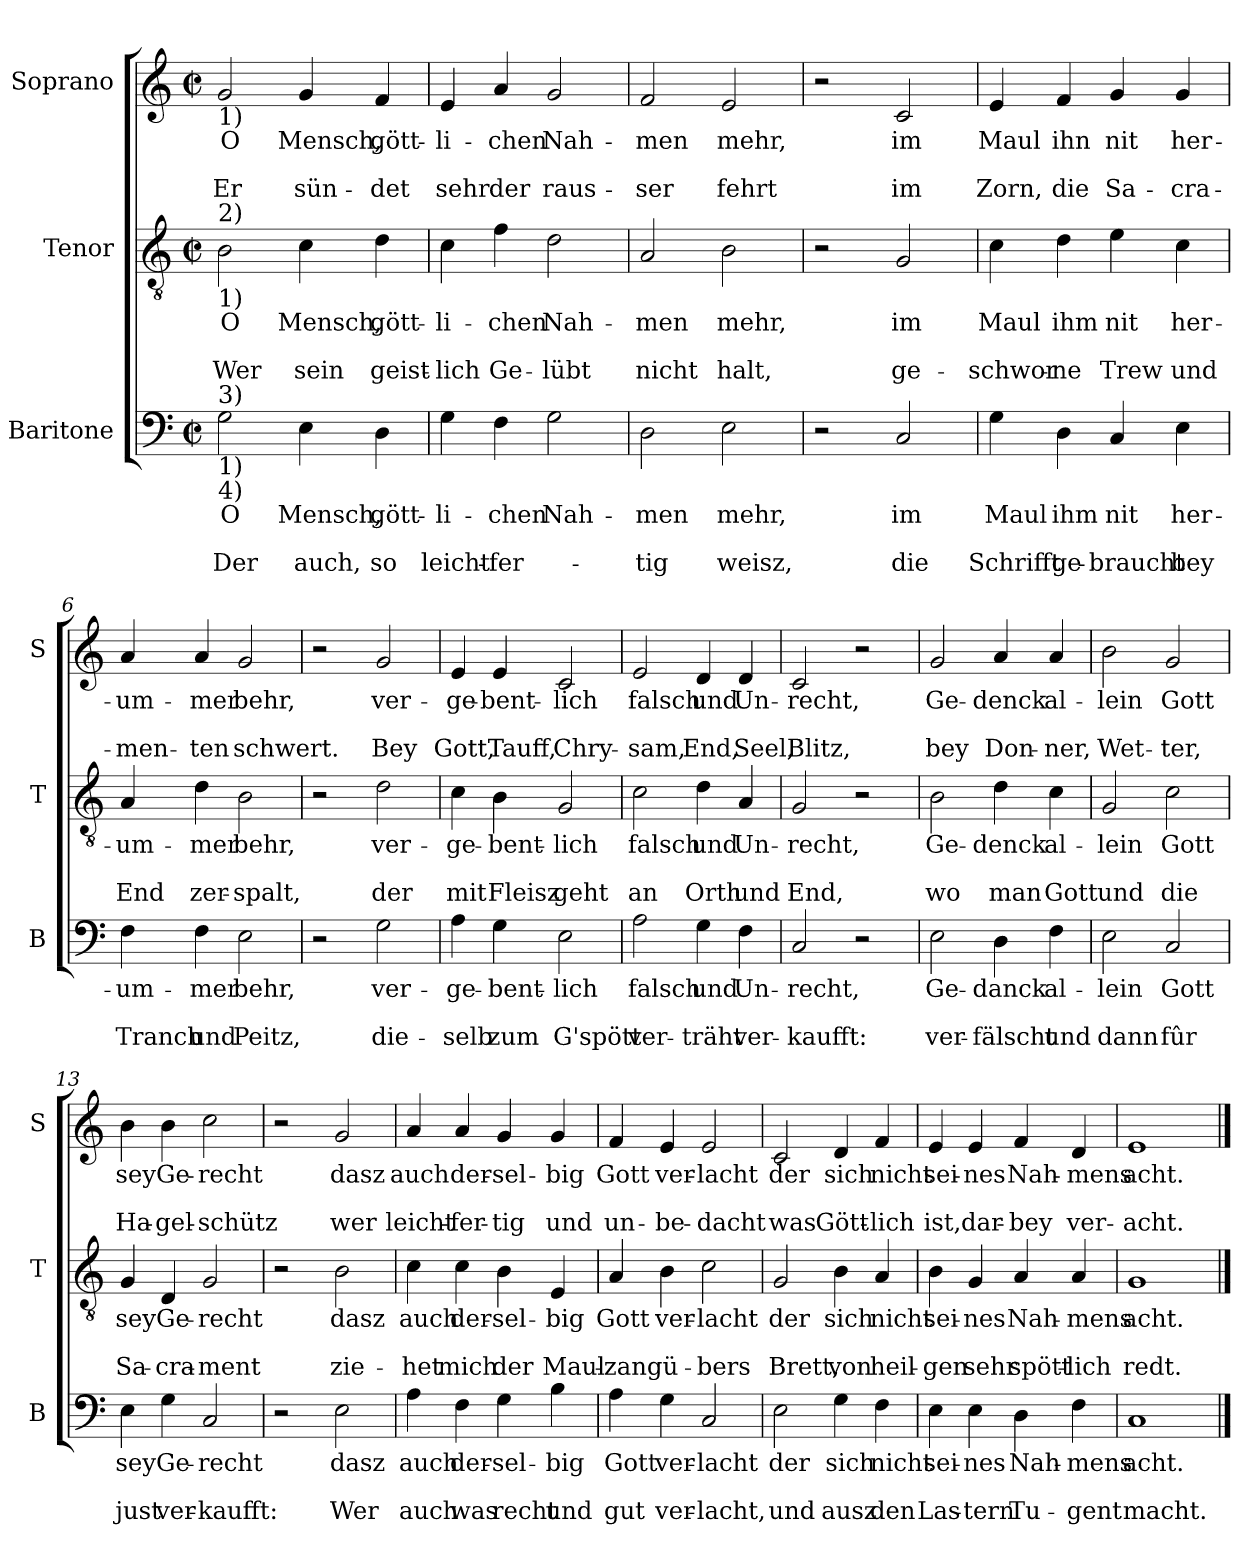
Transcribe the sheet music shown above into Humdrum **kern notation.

**kern	**text	**text	**text	**kern	**text	**text	**text	**kern	**text	**text	**text
*part3	*part3	*part3	*part3	*part2	*part2	*part2	*part2	*part1	*part1	*part1	*part1
*staff3	*staff3	*staff3	*staff3	*staff2	*staff2	*staff2	*staff2	*staff1	*staff1	*staff1	*staff1
*I"Baritone	*	*	*	*I"Tenor	*	*	*	*I"Soprano	*	*	*
*I'B	*	*	*	*I'T	*	*	*	*I'S	*	*	*
*clefF4	*	*	*	*clefGv2	*	*	*	*clefG2	*	*	*
*k[]	*	*	*	*k[]	*	*	*	*k[]	*	*	*
*C:	*	*	*	*C:	*	*	*	*C:	*	*	*
*M2/2	*	*	*	*M2/2	*	*	*	*M2/2	*	*	*
*met(c|)	*	*	*	*met(c|)	*	*	*	*met(c|)	*	*	*
=1	=1	=1	=1	=1	=1	=1	=1	=1	=1	=1	=1
!	!	!	!	!	!	!	!	!LO:TX:b:t=1)	!	!	!
!	!	!	!	!LO:TX:a:t=2)	!	!	!	!	!	!	!
!	!	!	!	!LO:TX:b:t=1)	!	!	!	!	!	!	!
!LO:TX:a:t=3)	!	!	!	!	!	!	!	!	!	!	!
!LO:TX:b:t=1)	!	!	!	!	!	!	!	!	!	!	!
!LO:TX:b:t=4)	!	!	!	!	!	!	!	!	!	!	!
!	!LO:LY:b	!	!LO:LY:b	!	!LO:LY:b	!	!LO:LY:b	!	!LO:LY:b	!	!LO:LY:b
2G\	O	.	Der	2B\	O	.	Wer	2g/	O	.	Er
!	!LO:LY:b	!	!LO:LY:b	!	!LO:LY:b	!	!LO:LY:b	!	!LO:LY:b	!	!LO:LY:b
4E\	Mensch,	.	auch,	4c\	Mensch,	.	sein	4g/	Mensch,	.	sün-
!	!LO:LY:b	!	!LO:LY:b	!	!LO:LY:b	!	!LO:LY:b	!	!LO:LY:b	!	!LO:LY:b
4D\	gött-	.	so	4d\	gött-	.	geist-	4f/	gött-	.	-det
=2	=2	=2	=2	=2	=2	=2	=2	=2	=2	=2	=2
!	!LO:LY:b	!	!LO:LY:b	!	!LO:LY:b	!	!LO:LY:b	!	!LO:LY:b	!	!LO:LY:b
4G\	-li-	.	leicht-	4c\	-li-	.	-lich	4e/	-li-	.	sehr
!	!LO:LY:b	!	!LO:LY:b	!	!LO:LY:b	!	!LO:LY:b	!	!LO:LY:b	!	!LO:LY:b
4F\	-chen	.	-fer-	4f\	-chen	.	Ge-	4a/	-chen	.	der
!	!LO:LY:b	!	!	!	!LO:LY:b	!	!LO:LY:b	!	!LO:LY:b	!	!LO:LY:b
2G\	Nah-	.	.	2d\	Nah-	.	-lübt	2g/	Nah-	.	raus-
=3	=3	=3	=3	=3	=3	=3	=3	=3	=3	=3	=3
!	!LO:LY:b	!	!LO:LY:b	!	!LO:LY:b	!	!LO:LY:b	!	!LO:LY:b	!	!LO:LY:b
2D\	-men	.	-tig	2A/	-men	.	nicht	2f/	-men	.	-ser
!	!LO:LY:b	!	!LO:LY:b	!	!LO:LY:b	!	!LO:LY:b	!	!LO:LY:b	!	!LO:LY:b
2E\	mehr,	.	weisz,	2B\	mehr,	.	halt,	2e/	mehr,	.	fehrt
=4	=4	=4	=4	=4	=4	=4	=4	=4	=4	=4	=4
2r	.	.	.	2r	.	.	.	2r	.	.	.
!	!LO:LY:b	!	!LO:LY:b	!	!LO:LY:b	!	!LO:LY:b	!	!LO:LY:b	!	!LO:LY:b
2C/	im	.	die	2G/	im	.	ge-	2c/	im	.	im
=5	=5	=5	=5	=5	=5	=5	=5	=5	=5	=5	=5
!	!LO:LY:b	!	!LO:LY:b	!	!LO:LY:b	!	!LO:LY:b	!	!LO:LY:b	!	!LO:LY:b
4G\	Maul	.	Schrifft	4c\	Maul	.	-schwor-	4e/	Maul	.	Zorn,
!	!LO:LY:b	!	!LO:LY:b	!	!LO:LY:b	!	!LO:LY:b	!	!LO:LY:b	!	!LO:LY:b
4D\	ihm	.	ge-	4d\	ihm	.	-ne	4f/	ihn	.	die
!	!LO:LY:b	!	!LO:LY:b	!	!LO:LY:b	!	!LO:LY:b	!	!LO:LY:b	!	!LO:LY:b
4C/	nit	.	-braucht	4e\	nit	.	Trew	4g/	nit	.	Sa-
!	!LO:LY:b	!	!LO:LY:b	!	!LO:LY:b	!	!LO:LY:b	!	!LO:LY:b	!	!LO:LY:b
4E\	her-	.	bey	4c\	her-	.	und	4g/	her-	.	-cra-
=6	=6	=6	=6	=6	=6	=6	=6	=6	=6	=6	=6
!	!LO:LY:b	!	!LO:LY:b	!	!LO:LY:b	!	!LO:LY:b	!	!LO:LY:b	!	!LO:LY:b
4F\	-um-	.	Tranch	4A/	-um-	.	End	4a/	-um-	.	-men-
!	!LO:LY:b	!	!LO:LY:b	!	!LO:LY:b	!	!LO:LY:b	!	!LO:LY:b	!	!LO:LY:b
4F\	-mer	.	und	4d\	-mer	.	zer-	4a/	-mer	.	-ten
!	!LO:LY:b	!	!LO:LY:b	!	!LO:LY:b	!	!LO:LY:b	!	!LO:LY:b	!	!LO:LY:b
2E\	behr,	.	Peitz,	2B\	behr,	.	-spalt,	2g/	behr,	.	schwert.
!!LO:LB:g=z
=7	=7	=7	=7	=7	=7	=7	=7	=7	=7	=7	=7
2r	.	.	.	2r	.	.	.	2r	.	.	.
!	!LO:LY:b	!	!LO:LY:b	!	!LO:LY:b	!	!LO:LY:b	!	!LO:LY:b	!	!LO:LY:b
2G\	ver-	.	die-	2d\	ver-	.	der	2g/	ver-	.	Bey
=8	=8	=8	=8	=8	=8	=8	=8	=8	=8	=8	=8
!	!LO:LY:b	!	!LO:LY:b	!	!LO:LY:b	!	!LO:LY:b	!	!LO:LY:b	!	!LO:LY:b
4A\	-ge-	.	-selb	4c\	-ge-	.	mit	4e/	-ge-	.	Gott,
!	!LO:LY:b	!	!LO:LY:b	!	!LO:LY:b	!	!LO:LY:b	!	!LO:LY:b	!	!LO:LY:b
4G\	-bent-	.	zum	4B\	-bent-	.	Fleisz	4e/	-bent-	.	Tauff,
!	!LO:LY:b	!	!LO:LY:b	!	!LO:LY:b	!	!LO:LY:b	!	!LO:LY:b	!	!LO:LY:b
2E\	-lich	.	G'spött	2G/	-lich	.	geht	2c/	-lich	.	Chry-
=9	=9	=9	=9	=9	=9	=9	=9	=9	=9	=9	=9
!	!LO:LY:b	!	!LO:LY:b	!	!LO:LY:b	!	!LO:LY:b	!	!LO:LY:b	!	!LO:LY:b
2A\	falsch	.	ver-	2c\	falsch	.	an	2e/	falsch	.	-sam,
!	!LO:LY:b	!	!LO:LY:b	!	!LO:LY:b	!	!LO:LY:b	!	!LO:LY:b	!	!LO:LY:b
4G\	und	.	-träht	4d\	und	.	Orth	4d/	und	.	End,
!	!LO:LY:b	!	!LO:LY:b	!	!LO:LY:b	!	!LO:LY:b	!	!LO:LY:b	!	!LO:LY:b
4F\	Un-	.	ver-	4A/	Un-	.	und	4d/	Un-	.	Seel,
=10	=10	=10	=10	=10	=10	=10	=10	=10	=10	=10	=10
!	!LO:LY:b	!	!LO:LY:b	!	!LO:LY:b	!	!LO:LY:b	!	!LO:LY:b	!	!LO:LY:b
2C/	-recht,	.	-kaufft:	2G/	-recht,	.	End,	2c/	-recht,	.	Blitz,
2r	.	.	.	2r	.	.	.	2r	.	.	.
=11	=11	=11	=11	=11	=11	=11	=11	=11	=11	=11	=11
!	!LO:LY:b	!	!LO:LY:b	!	!LO:LY:b	!	!LO:LY:b	!	!LO:LY:b	!	!LO:LY:b
2E\	Ge-	.	ver-	2B\	Ge-	.	wo	2g/	Ge-	.	bey
!	!LO:LY:b	!	!LO:LY:b	!	!LO:LY:b	!	!LO:LY:b	!	!LO:LY:b	!	!LO:LY:b
4D\	-danck	.	-fälscht	4d\	-denck	.	man	4a/	-denck	.	Don-
!	!LO:LY:b	!	!LO:LY:b	!	!LO:LY:b	!	!LO:LY:b	!	!LO:LY:b	!	!LO:LY:b
4F\	al-	.	und	4c\	al-	.	Gott	4a/	al-	.	-ner,
=12	=12	=12	=12	=12	=12	=12	=12	=12	=12	=12	=12
!	!LO:LY:b	!	!LO:LY:b	!	!LO:LY:b	!	!LO:LY:b	!	!LO:LY:b	!	!LO:LY:b
2E\	-lein	.	dann	2G/	-lein	.	und	2b\	-lein	.	Wet-
!	!LO:LY:b	!	!LO:LY:b	!	!LO:LY:b	!	!LO:LY:b	!	!LO:LY:b	!	!LO:LY:b
2C/	Gott	.	fûr	2c\	Gott	.	die	2g/	Gott	.	-ter,
!!LO:PB:g=z
=13	=13	=13	=13	=13	=13	=13	=13	=13	=13	=13	=13
!	!LO:LY:b	!	!LO:LY:b	!	!LO:LY:b	!	!LO:LY:b	!	!LO:LY:b	!	!LO:LY:b
4E\	sey	.	just	4G/	sey	.	Sa-	4b\	sey	.	Ha-
!	!LO:LY:b	!	!LO:LY:b	!	!LO:LY:b	!	!LO:LY:b	!	!LO:LY:b	!	!LO:LY:b
4G\	Ge-	.	ver-	4D/	Ge-	.	-cra-	4b\	Ge-	.	-gel-
!	!LO:LY:b	!	!LO:LY:b	!	!LO:LY:b	!	!LO:LY:b	!	!LO:LY:b	!	!LO:LY:b
2C/	-recht	.	-kaufft:	2G/	-recht	.	-ment	2cc\	-recht	.	-schütz
=14	=14	=14	=14	=14	=14	=14	=14	=14	=14	=14	=14
2r	.	.	.	2r	.	.	.	2r	.	.	.
!	!LO:LY:b	!	!LO:LY:b	!	!LO:LY:b	!	!LO:LY:b	!	!LO:LY:b	!	!LO:LY:b
2E\	dasz	.	Wer	2B\	dasz	.	zie-	2g/	dasz	.	wer
=15	=15	=15	=15	=15	=15	=15	=15	=15	=15	=15	=15
!	!LO:LY:b	!	!LO:LY:b	!	!LO:LY:b	!	!LO:LY:b	!	!LO:LY:b	!	!LO:LY:b
4A\	auch	.	auch	4c\	auch	.	-het	4a/	auch	.	leicht-
!	!LO:LY:b	!	!LO:LY:b	!	!LO:LY:b	!	!LO:LY:b	!	!LO:LY:b	!	!LO:LY:b
4F\	der-	.	was	4c\	der-	.	mich	4a/	der-	.	-fer-
!	!LO:LY:b	!	!LO:LY:b	!	!LO:LY:b	!	!LO:LY:b	!	!LO:LY:b	!	!LO:LY:b
4G\	-sel-	.	recht	4B\	-sel-	.	der	4g/	-sel-	.	-tig
!	!LO:LY:b	!	!LO:LY:b	!	!LO:LY:b	!	!LO:LY:b	!	!LO:LY:b	!	!LO:LY:b
4B\	-big	.	und	4E/	-big	.	Maul-	4g/	-big	.	und
=16	=16	=16	=16	=16	=16	=16	=16	=16	=16	=16	=16
!	!LO:LY:b	!	!LO:LY:b	!	!LO:LY:b	!	!LO:LY:b	!	!LO:LY:b	!	!LO:LY:b
4A\	Gott	.	gut	4A/	Gott	.	-zang	4f/	Gott	.	un-
!	!LO:LY:b	!	!LO:LY:b	!	!LO:LY:b	!	!LO:LY:b	!	!LO:LY:b	!	!LO:LY:b
4G\	ver-	.	ver-	4B\	ver-	.	ü-	4e/	ver-	.	-be-
!	!LO:LY:b	!	!LO:LY:b	!	!LO:LY:b	!	!LO:LY:b	!	!LO:LY:b	!	!LO:LY:b
2C/	-lacht	.	-lacht,	2c\	-lacht	.	-bers	2e/	-lacht	.	-dacht
=17	=17	=17	=17	=17	=17	=17	=17	=17	=17	=17	=17
!	!LO:LY:b	!	!LO:LY:b	!	!LO:LY:b	!	!LO:LY:b	!	!LO:LY:b	!	!LO:LY:b
2E\	der	.	und	2G/	der	.	Brett,	2c/	der	.	was
!	!LO:LY:b	!	!LO:LY:b	!	!LO:LY:b	!	!LO:LY:b	!	!LO:LY:b	!	!LO:LY:b
4G\	sich	.	ausz	4B\	sich	.	von	4d/	sich	.	Gött-
!	!LO:LY:b	!	!LO:LY:b	!	!LO:LY:b	!	!LO:LY:b	!	!LO:LY:b	!	!LO:LY:b
4F\	nicht	.	den	4A/	nicht	.	heil-	4f/	nicht	.	-lich
=18	=18	=18	=18	=18	=18	=18	=18	=18	=18	=18	=18
!	!LO:LY:b	!	!LO:LY:b	!	!LO:LY:b	!	!LO:LY:b	!	!LO:LY:b	!	!LO:LY:b
4E\	sei-	.	Las-	4B\	sei-	.	-gen	4e/	sei-	.	ist,
!	!LO:LY:b	!	!LO:LY:b	!	!LO:LY:b	!	!LO:LY:b	!	!LO:LY:b	!	!LO:LY:b
4E\	-nes	.	-tern	4G/	-nes	.	sehr	4e/	-nes	.	dar-
!	!LO:LY:b	!	!LO:LY:b	!	!LO:LY:b	!	!LO:LY:b	!	!LO:LY:b	!	!LO:LY:b
4D\	Nah-	.	Tu-	4A/	Nah-	.	spött-	4f/	Nah-	.	-bey
!	!LO:LY:b	!	!LO:LY:b	!	!LO:LY:b	!	!LO:LY:b	!	!LO:LY:b	!	!LO:LY:b
4F\	-mens	.	-gent	4A/	-mens	.	-lich	4d/	-mens	.	ver-
=19	=19	=19	=19	=19	=19	=19	=19	=19	=19	=19	=19
!	!LO:LY:b	!	!LO:LY:b	!	!LO:LY:b	!	!LO:LY:b	!	!LO:LY:b	!	!LO:LY:b
1C	acht.	.	macht.	1G	acht.	.	redt.	1e	acht.	.	-acht.
==	==	==	==	==	==	==	==	==	==	==	==
*-	*-	*-	*-	*-	*-	*-	*-	*-	*-	*-	*-
